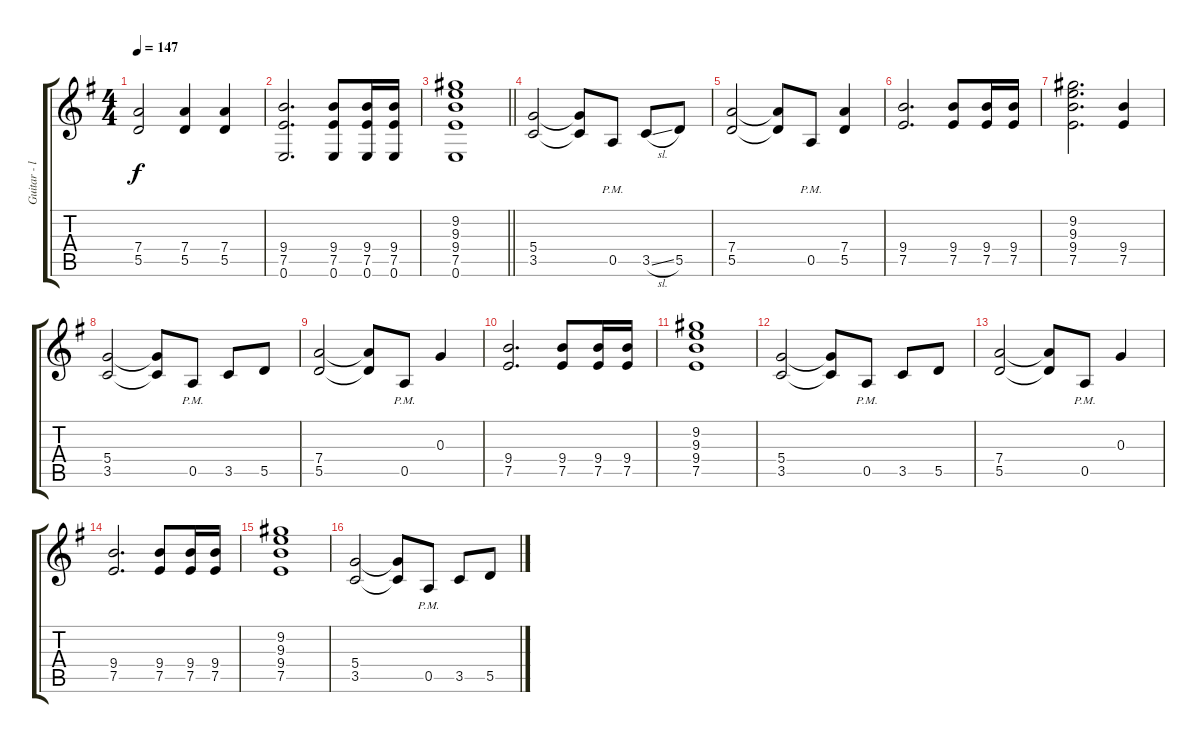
\track ("Guitar - left - K.K. Downing" "Guitar - l") {instrument distortionguitar}
\staff {score tabs}
\tuning (E4 B3 G3 D3 A2 E2) {hide}
\ts (4 4)
\tempo 147
\clef g2
\ks g
(7.4{t} 5.5{t}).2{dy f} (7.4 5.5).4 (7.4 5.5).4 |
(9.4 7.5 0.6).2{d} (9.4 7.5 0.6).8 (9.4 7.5 0.6).16 (9.4 7.5 0.6).16 |
\barLineRight lightlight
(9.2 9.3 9.4 7.5 0.6).1 |
(5.4 3.5).2 (5.4{t} 3.5{t}).8 0.5{pm}.8 3.5{sl}.8 5.5.8 |
(7.4 5.5).2 (7.4{t} 5.5{t}).8 0.5{pm}.8 (7.4 5.5).4 |
(9.4 7.5).2{d} (9.4 7.5).8 (9.4 7.5).16 (9.4 7.5).16 |
(9.2 9.3 9.4 7.5).2{d} (9.4 7.5).4 |
(5.4 3.5).2 (5.4{t} 3.5{t}).8 0.5{pm}.8 3.5.8 5.5.8 |
(7.4 5.5).2 (7.4{t} 5.5{t}).8 0.5{pm}.8 0.3.4 |
(9.4 7.5).2{d} (9.4 7.5).8 (9.4 7.5).16 (9.4 7.5).16 |
(9.2 9.3 9.4 7.5).1 |
(5.4 3.5).2 (5.4{t} 3.5{t}).8 0.5{pm}.8 3.5.8 5.5.8 |
(7.4 5.5).2 (7.4{t} 5.5{t}).8 0.5{pm}.8 0.3.4 |
(9.4 7.5).2{d} (9.4 7.5).8 (9.4 7.5).16 (9.4 7.5).16 |
(9.2 9.3 9.4 7.5).1 |
(5.4 3.5).2 (5.4{t} 3.5{t}).8 0.5{pm}.8 3.5.8 5.5.8
